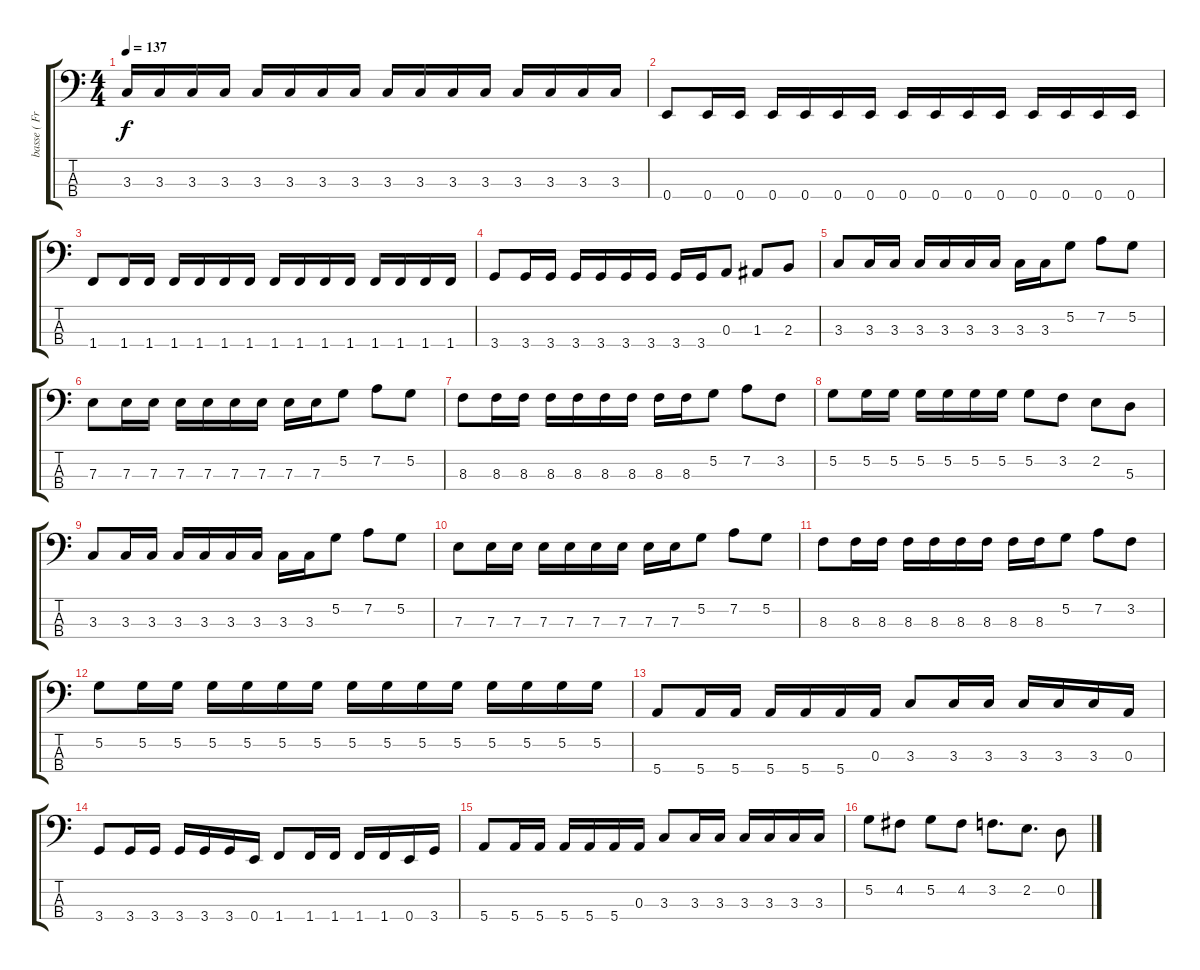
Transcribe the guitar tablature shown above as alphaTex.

\track ("basse ( Freeman ) " "basse ( Fr") {instrument electricbasspick}
\staff {score tabs}
\tuning (G2 D2 A1 E1) {hide}
\ts (4 4)
\tempo 137
\clef f4
\ks c
3.3.16{dy f} 3.3.16 3.3.16 3.3.16 3.3.16 3.3.16 3.3.16 3.3.16 3.3.16 3.3.16 3.3.16 3.3.16 3.3.16 3.3.16 3.3.16 3.3.16 |
0.4.8 0.4.16 0.4.16 0.4.16 0.4.16 0.4.16 0.4.16 0.4.16 0.4.16 0.4.16 0.4.16 0.4.16 0.4.16 0.4.16 0.4.16 |
1.4.8 1.4.16 1.4.16 1.4.16 1.4.16 1.4.16 1.4.16 1.4.16 1.4.16 1.4.16 1.4.16 1.4.16 1.4.16 1.4.16 1.4.16 |
3.4.8 3.4.16 3.4.16 3.4.16 3.4.16 3.4.16 3.4.16 3.4.16 3.4.16 0.3.8 1.3.8 2.3.8 |
3.3.8 3.3.16 3.3.16 3.3.16 3.3.16 3.3.16 3.3.16 3.3.16 3.3.16 5.2.8 7.2.8 5.2.8 |
7.3.8 7.3.16 7.3.16 7.3.16 7.3.16 7.3.16 7.3.16 7.3.16 7.3.16 5.2.8 7.2.8 5.2.8 |
8.3.8 8.3.16 8.3.16 8.3.16 8.3.16 8.3.16 8.3.16 8.3.16 8.3.16 5.2.8 7.2.8 3.2.8 |
5.2.8 5.2.16 5.2.16 5.2.16 5.2.16 5.2.16 5.2.16 5.2.8 3.2.8 2.2.8 5.3.8 |
3.3.8 3.3.16 3.3.16 3.3.16 3.3.16 3.3.16 3.3.16 3.3.16 3.3.16 5.2.8 7.2.8 5.2.8 |
7.3.8 7.3.16 7.3.16 7.3.16 7.3.16 7.3.16 7.3.16 7.3.16 7.3.16 5.2.8 7.2.8 5.2.8 |
8.3.8 8.3.16 8.3.16 8.3.16 8.3.16 8.3.16 8.3.16 8.3.16 8.3.16 5.2.8 7.2.8 3.2.8 |
5.2.8 5.2.16 5.2.16 5.2.16 5.2.16 5.2.16 5.2.16 5.2.16 5.2.16 5.2.16 5.2.16 5.2.16 5.2.16 5.2.16 5.2.16 |
5.4.8 5.4.16 5.4.16 5.4.16 5.4.16 5.4.16 0.3.16 3.3.8 3.3.16 3.3.16 3.3.16 3.3.16 3.3.16 0.3.16 |
3.4.8 3.4.16 3.4.16 3.4.16 3.4.16 3.4.16 0.4.16 1.4.8 1.4.16 1.4.16 1.4.16 1.4.16 0.4.16 3.4.16 |
5.4.8 5.4.16 5.4.16 5.4.16 5.4.16 5.4.16 0.3.16 3.3.8 3.3.16 3.3.16 3.3.16 3.3.16 3.3.16 3.3.16 |
5.2.8 4.2.8 5.2.8 4.2.8 3.2.8{d} 2.2.8{d} 0.2.8
